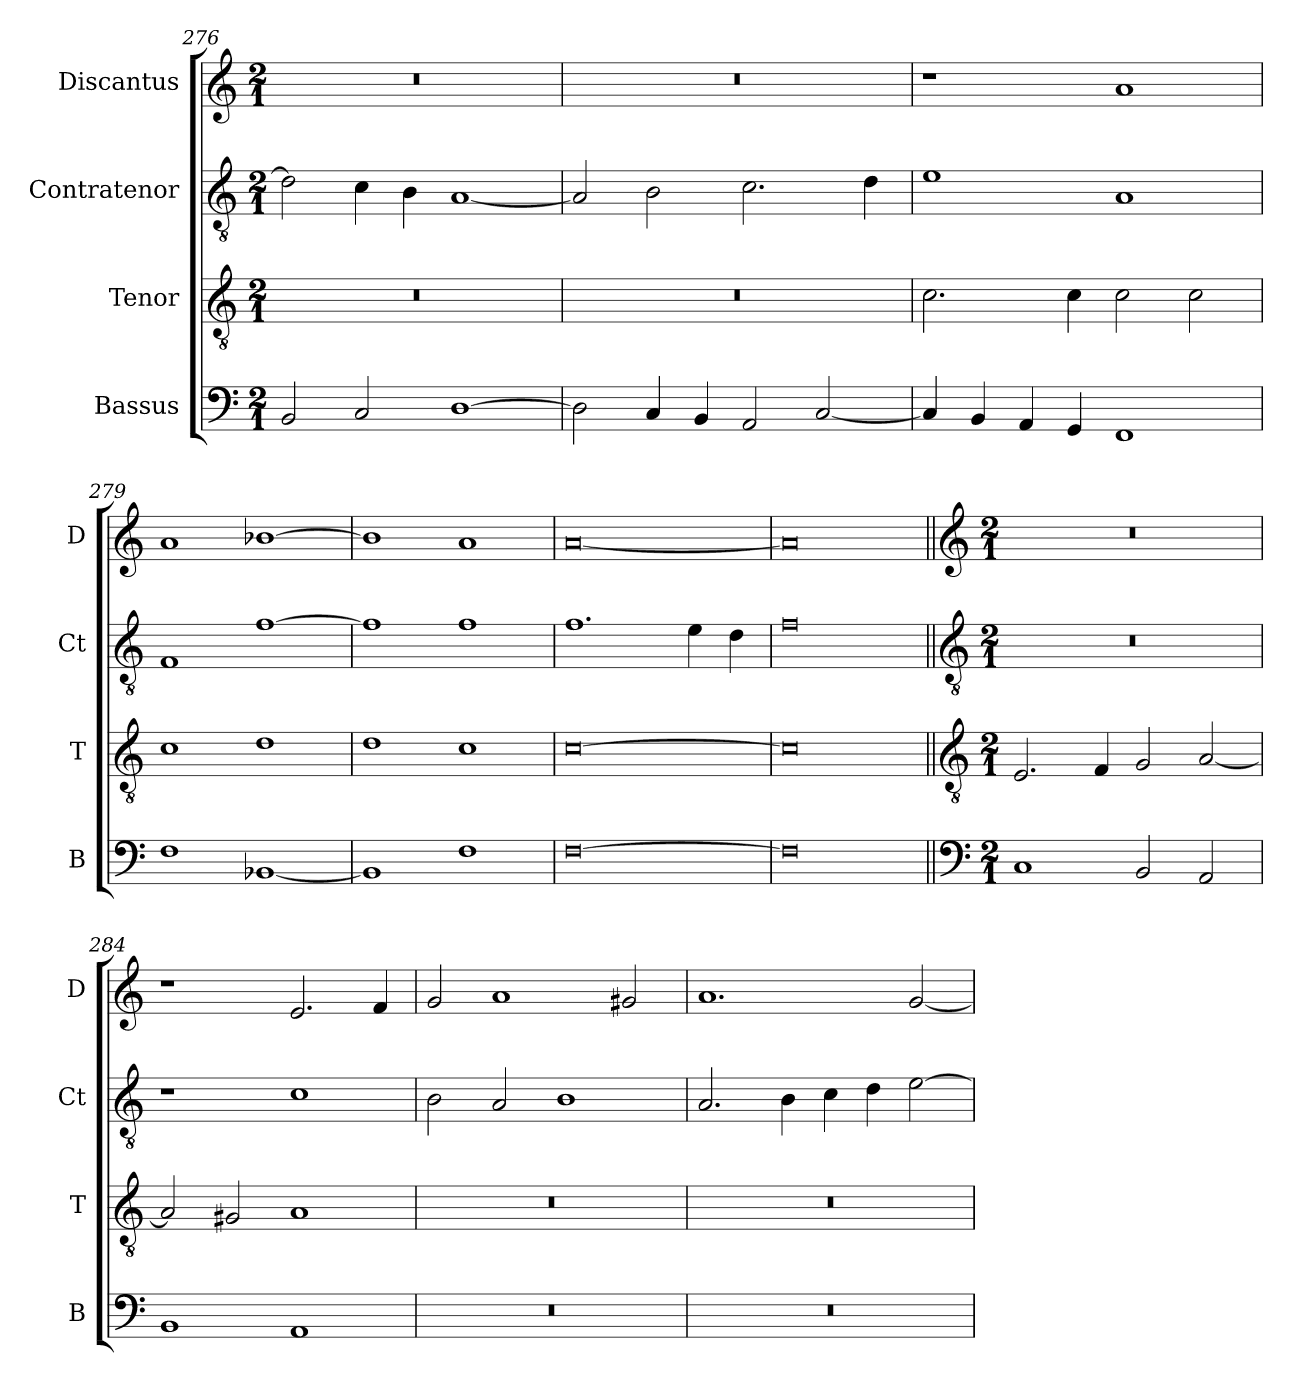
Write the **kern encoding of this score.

**kern	**kern	**kern	**kern
*part4	*part3	*part2	*part1
*staff4	*staff3	*staff2	*staff1
*I"Bassus	*I"Tenor	*I"Contratenor	*I"Discantus
*I'B	*I'T	*I'Ct	*I'D
*clefF4	*clefGv2	*clefGv2	*clefG2
*k[]	*k[]	*k[]	*k[]
*M2/1	*M2/1	*M2/1	*M2/1
=276	=276	=276	=276
2BB/	0r	2d\]	0r
2C/	.	4c\	.
.	.	4B\	.
[1D	.	[1A	.
=277	=277	=277	=277
2D\]	0r	2A/]	0r
4C/	.	2B\	.
4BB/	.	.	.
2AA/	.	2.c\	.
[2C/	.	.	.
.	.	4d\	.
=278	=278	=278	=278
4C/]	2.c\	1e	1r
4BB/	.	.	.
4AA/	.	.	.
4GG/	4c\	.	.
1FF	2c\	1A	1a
.	2c\	.	.
=279	=279	=279	=279
1F	1c	1F	1a
[1BB-X	1d	[1f	[1b-X
=280	=280	=280	=280
1BB-]	1d	1f]	1b-]
1F	1c	1f	1a
=281	=281	=281	=281
[0F	[0c	1.f	[0a
.	.	4e\	.
.	.	4d\	.
=282	=282	=282	=282
0F]	0c]	0f	0a]
!!LO:LB:g=z
=283||	=283||	=283||	=283||
*clefF4	*clefGv2	*clefGv2	*clefG2
*k[]	*k[]	*k[]	*k[]
*M2/1	*M2/1	*M2/1	*M2/1
1C	2.E/	0r	0r
.	4F/	.	.
2BB/	2G/	.	.
2AA/	[2A/	.	.
=284	=284	=284	=284
1BB	2A/]	1r	1r
.	2G#X/	.	.
1AA	1A	1c	2.e/
.	.	.	4f/
=285	=285	=285	=285
0r	0r	2B\	2g/
.	.	2A/	1a
.	.	1B	.
.	.	.	2g#X/
=286	=286	=286	=286
0r	0r	2.A/	1.a
.	.	4B\	.
.	.	4c\	.
.	.	4d\	.
.	.	[2e\	[2g/
=	=	=	=
*-	*-	*-	*-
